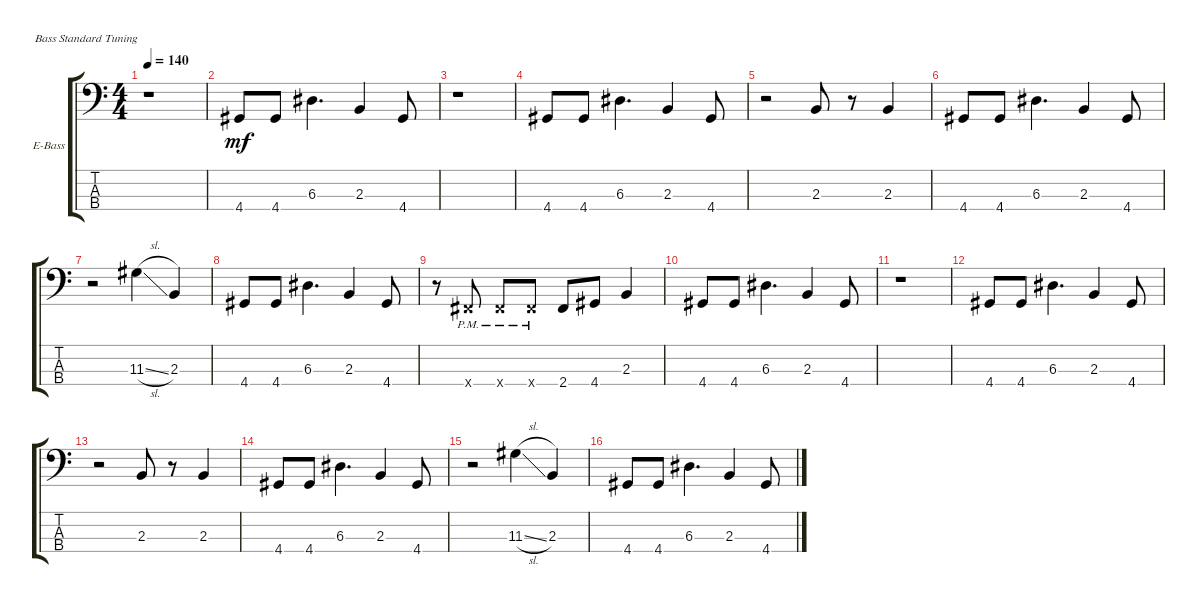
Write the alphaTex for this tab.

\defaultSystemsLayout 4
\bracketExtendMode groupsimilarinstruments
\firstSystemTrackNameOrientation horizontal
\otherSystemsTrackNameOrientation horizontal
\track ("Electric Bass" "E-Bass") {instrument electricbassfinger}
\staff {score tabs}
\tuning (G2 D2 A1 E1)
\ts (4 4)
\tempo 140
\clef f4
\ks c
r.1{dy mf instrument electricbassfinger} |
4.4.8 4.4.8 6.3.4{d} 2.3.4 4.4.8 |
r.1 |
4.4.8 4.4.8 6.3.4{d} 2.3.4 4.4.8 |
r.2 2.3.8 r.8 2.3.4 |
4.4.8 4.4.8 6.3.4{d} 2.3.4 4.4.8 |
r.2 11.3{sl}.4 2.3.4 |
4.4.8 4.4.8 6.3.4{d} 2.3.4 4.4.8 |
r.8 2.4{pm x}.8 2.4{pm x}.8 2.4{pm x}.8 2.4.8 4.4.8 2.3.4 |
4.4.8 4.4.8 6.3.4{d} 2.3.4 4.4.8 |
r.1 |
4.4.8 4.4.8 6.3.4{d} 2.3.4 4.4.8 |
r.2 2.3.8 r.8 2.3.4 |
4.4.8 4.4.8 6.3.4{d} 2.3.4 4.4.8 |
r.2 11.3{sl}.4 2.3.4 |
4.4.8 4.4.8 6.3.4{d} 2.3.4 4.4.8
